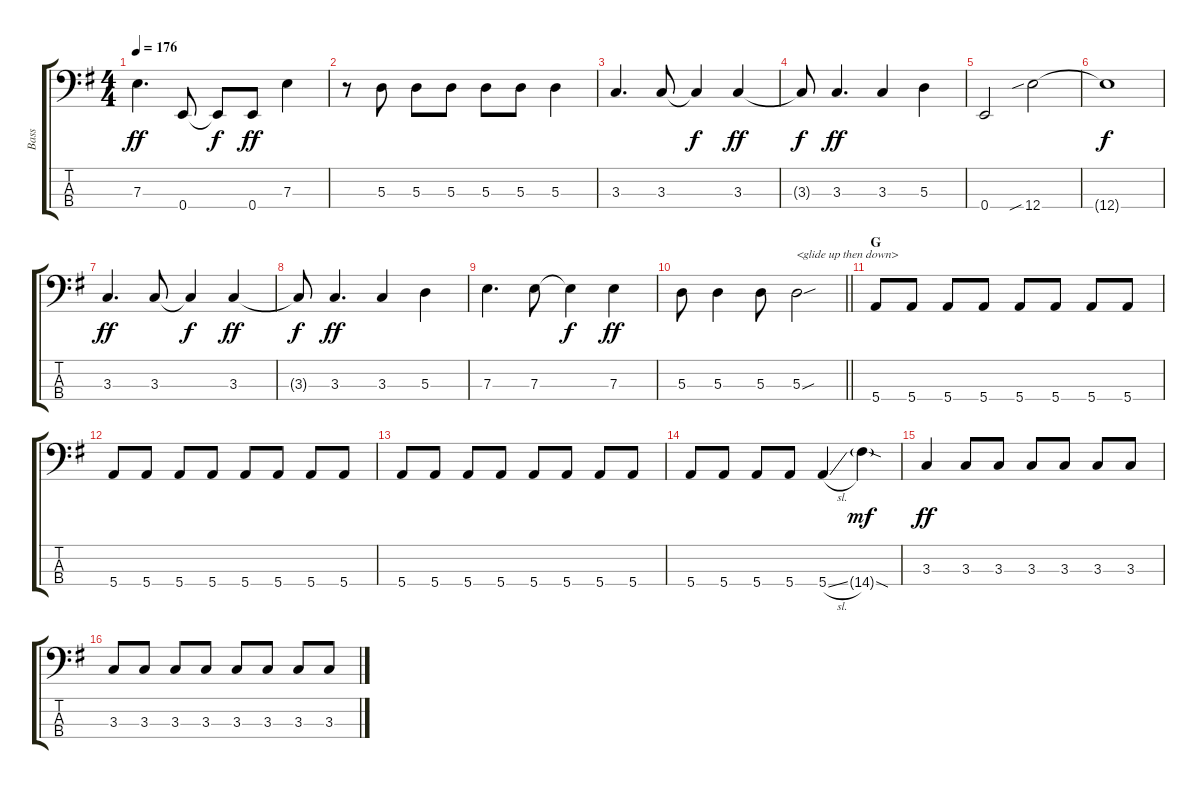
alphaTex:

\track ("Bass" "Bass") {instrument electricbasspick}
\staff {score tabs}
\tuning (G2 D2 A1 E1) {hide}
\ts (4 4)
\tempo 176
\clef f4
\ks g
7.3.4{d dy ff} 0.4.8 0.4{t}.8{dy f} 0.4.8{dy ff} 7.3.4 |
r.8 5.3.8 5.3.8 5.3.8 5.3.8 5.3.8 5.3.4 |
3.3.4{d} 3.3.8 3.3{t}.4{dy f} 3.3.4{dy ff} |
3.3{t}.8{dy f} 3.3.4{d dy ff} 3.3.4 5.3.4 |
0.4.2 12.4{sib}.2 |
12.4{t}.1{dy f} |
3.3.4{d dy ff} 3.3.8 3.3{t}.4{dy f} 3.3.4{dy ff} |
3.3{t}.8{dy f} 3.3.4{d dy ff} 3.3.4 5.3.4 |
7.3.4{d} 7.3.8 7.3{t}.4{dy f} 7.3.4{dy ff} |
\barLineRight lightlight
5.3.8 5.3.4 5.3.8 5.3{sou}.2{txt "<glide up then down>"} |
\section ("" "G")
5.4.8 5.4.8 5.4.8 5.4.8 5.4.8 5.4.8 5.4.8 5.4.8 |
5.4.8 5.4.8 5.4.8 5.4.8 5.4.8 5.4.8 5.4.8 5.4.8 |
5.4.8 5.4.8 5.4.8 5.4.8 5.4.8 5.4.8 5.4.8 5.4.8 |
5.4.8 5.4.8 5.4.8 5.4.8 5.4{sl}.4 14.4{sod g}.4{dy mf} |
3.3.4{dy ff} 3.3.8 3.3.8 3.3.8 3.3.8 3.3.8 3.3.8 |
3.3.8 3.3.8 3.3.8 3.3.8 3.3.8 3.3.8 3.3.8 3.3.8
